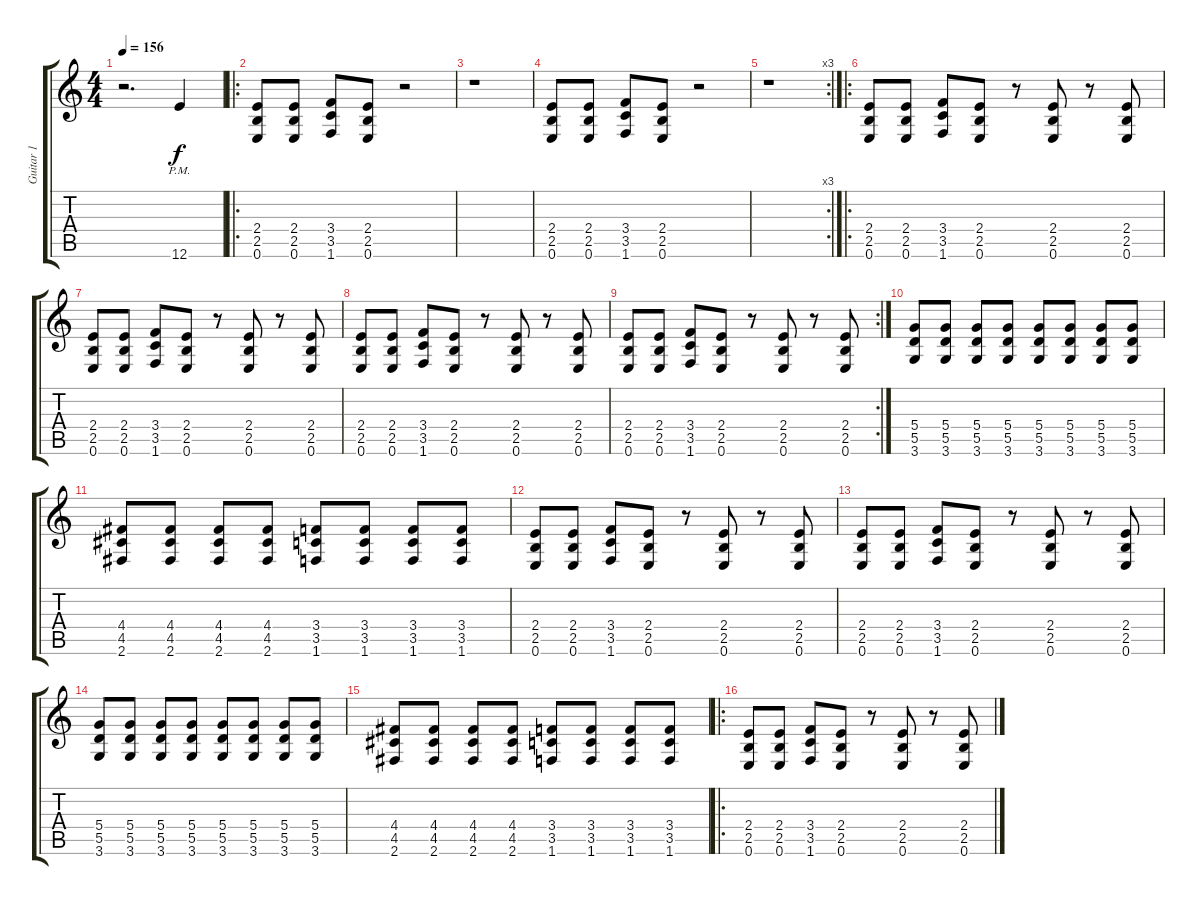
\track ("Guitar 1" "Guitar 1") {instrument overdrivenguitar}
\staff {score tabs}
\tuning (E4 B3 G3 D3 A2 E2) {hide}
\ts (4 4)
\tempo 156
\clef g2
\ks c
r.2{d dy f instrument overdrivenguitar} 12.6{pm}.4 |
\ro
(2.4 2.5 0.6).8 (2.4 2.5 0.6).8 (3.4 3.5 1.6).8 (2.4 2.5 0.6).8 r.2 |
r.1 |
(2.4 2.5 0.6).8 (2.4 2.5 0.6).8 (3.4 3.5 1.6).8 (2.4 2.5 0.6).8 r.2 |
\rc 3
r.1 |
\ro
(2.4 2.5 0.6).8 (2.4 2.5 0.6).8 (3.4 3.5 1.6).8 (2.4 2.5 0.6).8 r.8 (2.4 2.5 0.6).8 r.8 (2.4 2.5 0.6).8 |
(2.4 2.5 0.6).8 (2.4 2.5 0.6).8 (3.4 3.5 1.6).8 (2.4 2.5 0.6).8 r.8 (2.4 2.5 0.6).8 r.8 (2.4 2.5 0.6).8 |
(2.4 2.5 0.6).8 (2.4 2.5 0.6).8 (3.4 3.5 1.6).8 (2.4 2.5 0.6).8 r.8 (2.4 2.5 0.6).8 r.8 (2.4 2.5 0.6).8 |
\rc 2
(2.4 2.5 0.6).8 (2.4 2.5 0.6).8 (3.4 3.5 1.6).8 (2.4 2.5 0.6).8 r.8 (2.4 2.5 0.6).8 r.8 (2.4 2.5 0.6).8 |
(5.4 5.5 3.6).8 (5.4 5.5 3.6).8 (5.4 5.5 3.6).8 (5.4 5.5 3.6).8 (5.4 5.5 3.6).8 (5.4 5.5 3.6).8 (5.4 5.5 3.6).8 (5.4 5.5 3.6).8 |
(4.4 4.5 2.6).8 (4.4 4.5 2.6).8 (4.4 4.5 2.6).8 (4.4 4.5 2.6).8 (3.4 3.5 1.6).8 (3.4 3.5 1.6).8 (3.4 3.5 1.6).8 (3.4 3.5 1.6).8 |
(2.4 2.5 0.6).8 (2.4 2.5 0.6).8 (3.4 3.5 1.6).8 (2.4 2.5 0.6).8 r.8 (2.4 2.5 0.6).8 r.8 (2.4 2.5 0.6).8 |
(2.4 2.5 0.6).8 (2.4 2.5 0.6).8 (3.4 3.5 1.6).8 (2.4 2.5 0.6).8 r.8 (2.4 2.5 0.6).8 r.8 (2.4 2.5 0.6).8 |
(5.4 5.5 3.6).8 (5.4 5.5 3.6).8 (5.4 5.5 3.6).8 (5.4 5.5 3.6).8 (5.4 5.5 3.6).8 (5.4 5.5 3.6).8 (5.4 5.5 3.6).8 (5.4 5.5 3.6).8 |
(4.4 4.5 2.6).8 (4.4 4.5 2.6).8 (4.4 4.5 2.6).8 (4.4 4.5 2.6).8 (3.4 3.5 1.6).8 (3.4 3.5 1.6).8 (3.4 3.5 1.6).8 (3.4 3.5 1.6).8 |
\ro
(2.4 2.5 0.6).8 (2.4 2.5 0.6).8 (3.4 3.5 1.6).8 (2.4 2.5 0.6).8 r.8 (2.4 2.5 0.6).8 r.8 (2.4 2.5 0.6).8
